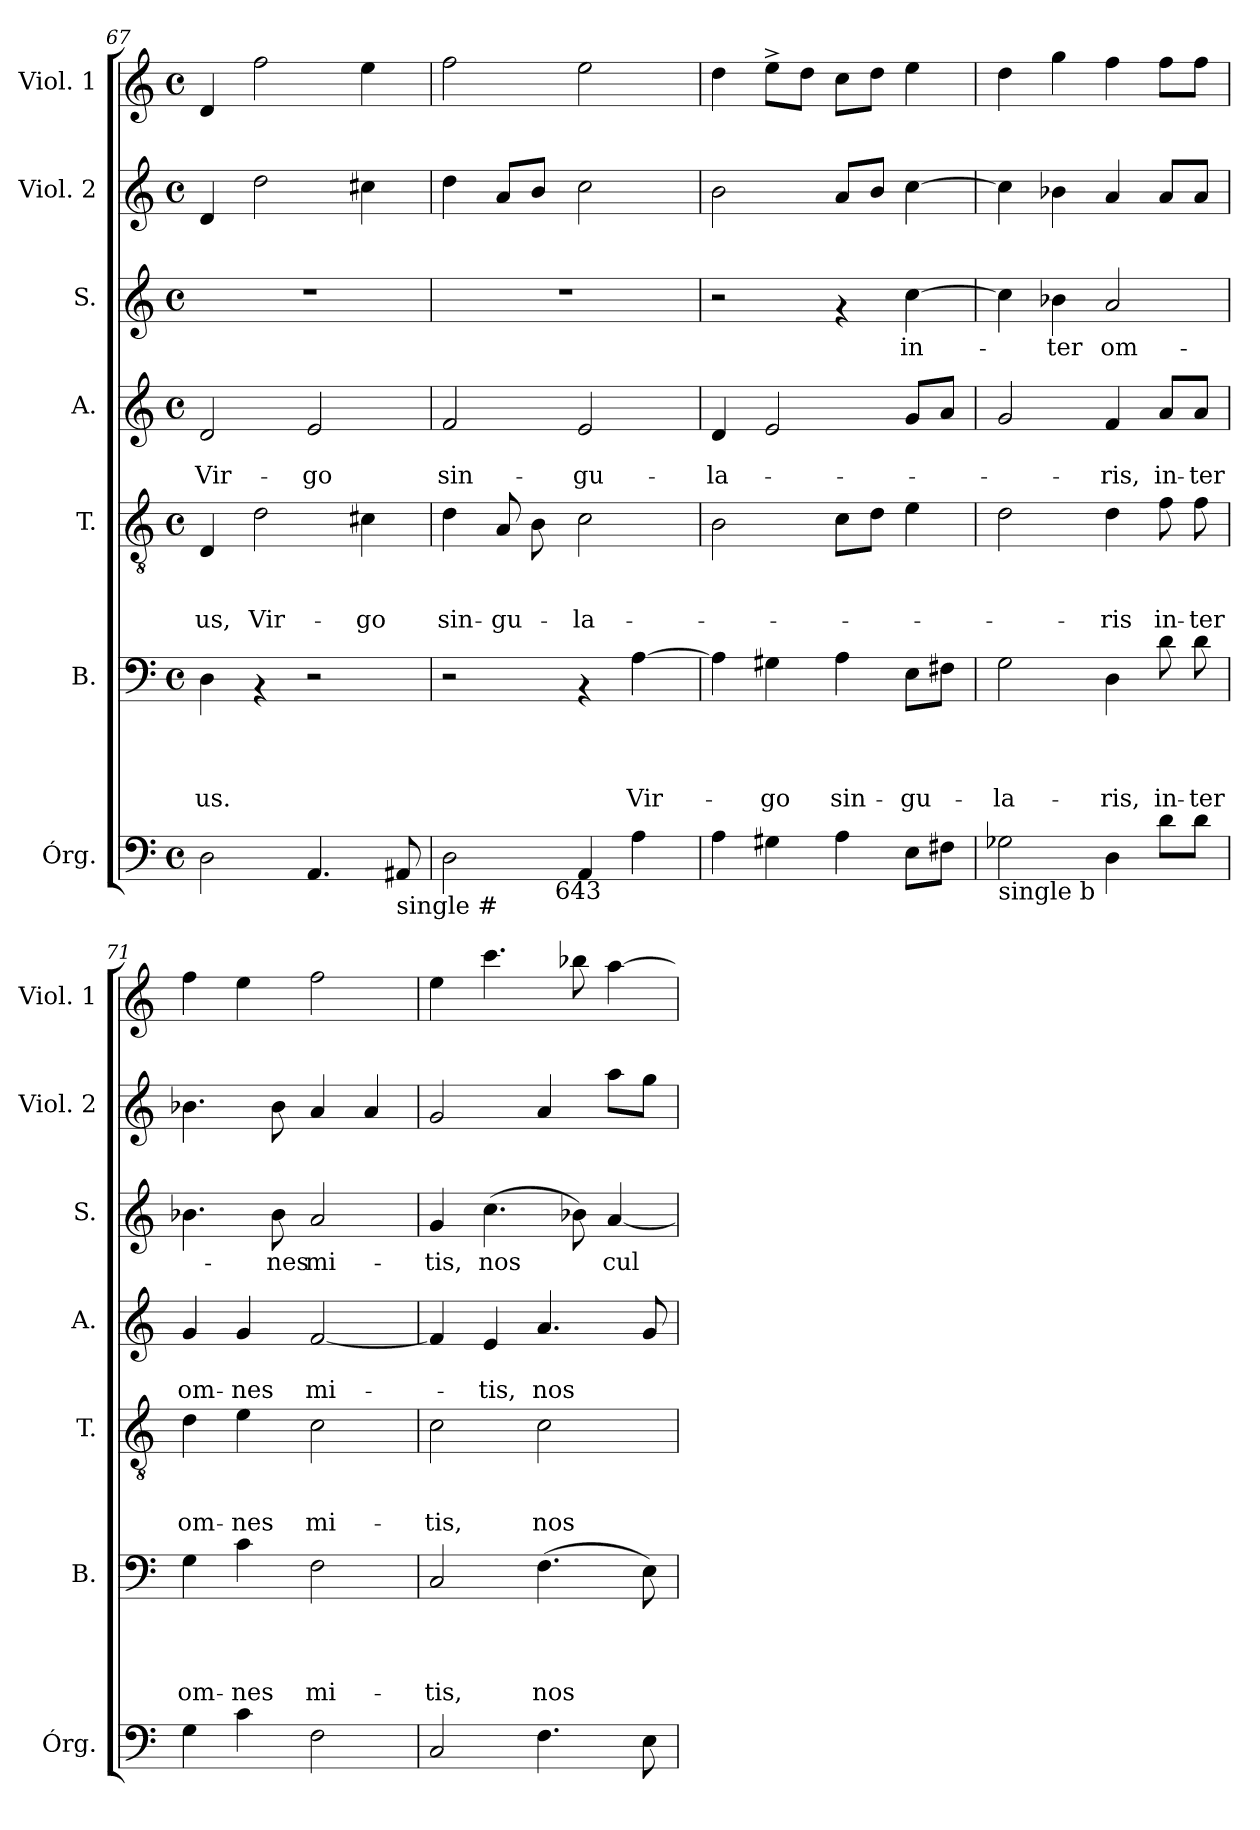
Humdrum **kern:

**kern	**kern	**text	**text	**text	**text	**kern	**text	**text	**text	**kern	**text	**text	**kern	**text	**kern	**kern
*part7	*part6	*part6	*part6	*part6	*part6	*part5	*part5	*part5	*part5	*part4	*part4	*part4	*part3	*part3	*part2	*part1
*staff7	*staff6	*staff6	*staff6	*staff6	*staff6	*staff5	*staff5	*staff5	*staff5	*staff4	*staff4	*staff4	*staff3	*staff3	*staff2	*staff1
*I"Órg.	*I"B.	*	*	*	*	*I"T.	*	*	*	*I"A.	*	*	*I"S.	*	*I"Viol. 2	*I"Viol. 1
*I'Órg.	*I'B.	*	*	*	*	*I'T.	*	*	*	*I'A.	*	*	*I'S.	*	*I'Viol. 2	*I'Viol. 1
*clefF4	*clefF4	*	*	*	*	*clefGv2	*	*	*	*clefG2	*	*	*clefG2	*	*clefG2	*clefG2
*k[]	*k[]	*	*	*	*	*k[]	*	*	*	*k[]	*	*	*k[]	*	*k[]	*k[]
*C:	*C:	*	*	*	*	*C:	*	*	*	*C:	*	*	*C:	*	*C:	*C:
*M4/4	*M4/4	*	*	*	*	*M4/4	*	*	*	*M4/4	*	*	*M4/4	*	*M4/4	*M4/4
*met(c)	*met(c)	*	*	*	*	*met(c)	*	*	*	*met(c)	*	*	*met(c)	*	*met(c)	*met(c)
=67	=67	=67	=67	=67	=67	=67	=67	=67	=67	=67	=67	=67	=67	=67	=67	=67
!	!	!	!	!	!LO:LY:b	!	!	!	!LO:LY:b	!	!	!LO:LY:b	!	!	!	!
2D\	4D\	.	.	.	-us.	4D/	.	.	-us,	2d/	.	Vir-	1r	.	4d/	4d/
!	!	!	!	!	!	!	!	!	!LO:LY:b	!	!	!	!	!	!	!
.	4rAA	.	.	.	.	2d\	.	.	Vir-	.	.	.	.	.	2dd\	2ff>\
!	!	!	!	!	!	!	!	!	!	!	!	!LO:LY:b	!	!	!	!
4.AA</	2r	.	.	.	.	.	.	.	.	2e/	.	-go	.	.	.	.
!	!	!	!	!	!	!	!	!	!LO:LY:b	!	!	!	!	!	!	!
.	.	.	.	.	.	4c#X\	.	.	-go	.	.	.	.	.	4cc#X\	4ee>\
!LO:TX:b:t=single #	!	!	!	!	!	!	!	!	!	!	!	!	!	!	!	!
8AA#</	.	.	.	.	.	.	.	.	.	.	.	.	.	.	.	.
!!LO:PB:g=z
=68	=68	=68	=68	=68	=68	=68	=68	=68	=68	=68	=68	=68	=68	=68	=68	=68
!	!	!	!	!	!	!	!	!	!LO:LY:b	!	!	!LO:LY:b	!	!	!	!
*^	*	*	*	*	*	*	*	*	*	*	*	*	*	*	*	*
2D<\	4..ryy	2r	.	.	.	.	4d\	.	.	sin-	2f/	.	sin-	1r	.	4dd\	2ff\
!	!	!	!	!	!	!	!	!	!	!LO:LY:b	!	!	!	!	!	!	!
.	.	.	.	.	.	.	8A/	.	.	-gu-	.	.	.	.	.	8a/L	.
.	.	.	.	.	.	.	8B\	.	.	.	.	.	.	.	.	8b/J	.
!	!LO:TX:b:t=643	!	!	!	!	!	!	!	!	!	!	!	!	!	!	!	!
.	2ryy	.	.	.	.	.	.	.	.	.	.	.	.	.	.	.	.
!	!	!	!	!	!	!	!	!	!	!LO:LY:b	!	!	!LO:LY:b	!	!	!	!
4AA/	.	4rAA	.	.	.	.	2c\	.	.	-la-	2e/	.	-gu-	.	.	2cc\	2ee\
!	!	!	!	!	!	!LO:LY:b	!	!	!	!	!	!	!	!	!	!	!
4A\	.	[>4A\	.	.	.	Vir-	.	.	.	.	.	.	.	.	.	.	.
.	16ryy	.	.	.	.	.	.	.	.	.	.	.	.	.	.	.	.
=69	=69	=69	=69	=69	=69	=69	=69	=69	=69	=69	=69	=69	=69	=69	=69	=69	=69
!	!	!	!	!	!	!	!	!	!	!	!	!	!LO:LY:b	!	!	!	!
*v	*v	*	*	*	*	*	*	*	*	*	*	*	*	*	*	*	*
4A<\	4A\]	.	.	.	.	2B\	.	.	.	4d/	.	-la-	2r	.	2b\	4dd\
!	!	!	!	!	!LO:LY:b	!	!	!	!	!	!	!	!	!	!	!
4G#X\	4G#X\	.	.	.	-go	.	.	.	.	2e/	.	.	.	.	.	8ee^>\L
.	.	.	.	.	.	.	.	.	.	.	.	.	.	.	.	8dd\J
!	!	!	!	!	!LO:LY:b	!	!	!	!	!	!	!	!	!	!	!
4A<\	4A\	.	.	.	sin-	8c\L	.	.	.	.	.	.	4rf	.	8a/L	8cc\L
.	.	.	.	.	.	8d\J	.	.	.	.	.	.	.	.	8b/J	8dd\J
!	!	!	!	!	!LO:LY:b	!	!	!	!	!	!	!	!	!LO:LY:b	!	!
8E\L	8E\L	.	.	.	-gu-	4e\	.	.	.	8g/L	.	.	[>4cc\	in-	[>4cc\	4ee\
8F#X<\J	8F#X\J	.	.	.	.	.	.	.	.	8a/J	.	.	.	.	.	.
=70	=70	=70	=70	=70	=70	=70	=70	=70	=70	=70	=70	=70	=70	=70	=70	=70
!LO:TX:b:t=single b	!	!	!	!	!	!	!	!	!	!	!	!	!	!	!	!
!	!	!	!	!	!LO:LY:b	!	!	!	!	!	!	!	!	!	!	!
2G-<\	2G\	.	.	.	-la-	2d\	.	.	.	2g/	.	.	4cc\]	.	4cc\]	4dd\
!	!	!	!	!	!	!	!	!	!	!	!	!	!	!LO:LY:b	!	!
.	.	.	.	.	.	.	.	.	.	.	.	.	4b-X\	-ter	4b-X\	4gg\
!	!	!	!	!	!LO:LY:b	!	!	!	!LO:LY:b	!	!	!LO:LY:b	!	!LO:LY:b	!	!
4D<\	4D\	.	.	.	-ris,	4d\	.	.	-ris	4f/	.	-ris,	2a/	om-	4a/	4ff\
!	!	!	!	!	!LO:LY:b	!	!	!	!LO:LY:b	!	!	!LO:LY:b	!	!	!	!
8d\L	8d\	.	.	.	in-	8f\	.	.	in-	8a/L	.	in-	.	.	8a/L	8ff\L
!	!	!	!	!	!LO:LY:b	!	!	!	!LO:LY:b	!	!	!LO:LY:b	!	!	!	!
8d\J	8d\	.	.	.	-ter	8f\	.	.	-ter	8a/J	.	-ter	.	.	8a/J	8ff\J
=71	=71	=71	=71	=71	=71	=71	=71	=71	=71	=71	=71	=71	=71	=71	=71	=71
!	!	!	!	!	!LO:LY:b	!	!	!	!LO:LY:b	!	!	!LO:LY:b	!	!	!	!
4G\	4G\	.	.	.	om-	4d\	.	.	om-	4g/	.	om-	4.b-X\	.	4.b-X\	4ff\
!	!	!	!	!	!LO:LY:b	!	!	!	!LO:LY:b	!	!	!LO:LY:b	!	!	!	!
4c<\	4c\	.	.	.	-nes	4e\	.	.	-nes	4g/	.	-nes	.	.	.	4ee\
!	!	!	!	!	!	!	!	!	!	!	!	!	!	!LO:LY:b	!	!
.	.	.	.	.	.	.	.	.	.	.	.	.	8b-\	-nes	8b-\	.
!	!	!	!	!	!LO:LY:b	!	!	!	!LO:LY:b	!	!	!LO:LY:b	!	!LO:LY:b	!	!
2F<\	2F\	.	.	.	mi-	2c\	.	.	mi-	[>2f/	.	mi-	2a/	mi-	4a/	2ff\
.	.	.	.	.	.	.	.	.	.	.	.	.	.	.	4a/	.
=72	=72	=72	=72	=72	=72	=72	=72	=72	=72	=72	=72	=72	=72	=72	=72	=72
!	!	!	!	!	!LO:LY:b	!	!	!	!LO:LY:b	!	!	!	!	!LO:LY:b	!	!
2C/	2C/	.	.	.	-tis,	2c\	.	.	-tis,	4f/]	.	.	4g/	-tis,	2g/	4ee\
!	!	!	!	!	!	!	!	!	!	!	!	!LO:LY:b	!	!LO:LY:b	!	!
.	.	.	.	.	.	.	.	.	.	4e/	.	-tis,	(>4.cc\	nos	.	4.ccc\
!	!	!	!	!	!LO:LY:b	!	!	!	!LO:LY:b	!	!	!LO:LY:b	!	!	!	!
4.F\	(>4.F\	.	.	.	nos	2c\	.	.	nos	4.a/	.	nos	.	.	4a/	.
.	.	.	.	.	.	.	.	.	.	.	.	.	8b-X\)	.	.	8bb-X\
!	!	!	!	!	!	!	!	!	!	!	!	!	!	!LO:LY:b	!	!
.	.	.	.	.	.	.	.	.	.	.	.	.	[<4a/	cul-	8aa\L	[<4aa\
8E\	8E\)	.	.	.	.	.	.	.	.	8g/	.	.	.	.	8gg\J	.
=	=	=	=	=	=	=	=	=	=	=	=	=	=	=	=	=
*-	*-	*-	*-	*-	*-	*-	*-	*-	*-	*-	*-	*-	*-	*-	*-	*-
